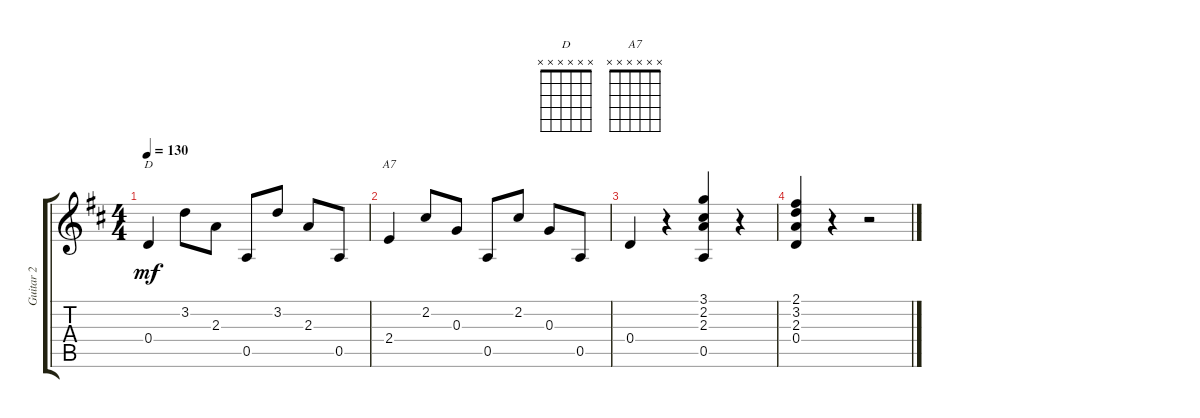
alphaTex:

\track ("Guitar 2" "Guitar 2") {instrument acousticguitarnylon}
\staff {score tabs}
\tuning (E4 B3 G3 D3 A2 E2) {hide}
\chord ("D" x x x x x x)
\chord ("A7" x x x x x x)
\ts (4 4)
\tempo 130
\clef g2
\ks d
0.4.4{ch "D" dy mf} 3.2.8 2.3.8 0.5.8 3.2.8 2.3.8 0.5.8 |
2.4.4{ch "A7"} 2.2.8 0.3.8 0.5.8 2.2.8 0.3.8 0.5.8 |
0.4.4 r.4 (3.1 2.2 2.3 0.5).4 r.4 |
(2.1 3.2 2.3 0.4).4 r.4 r.2
